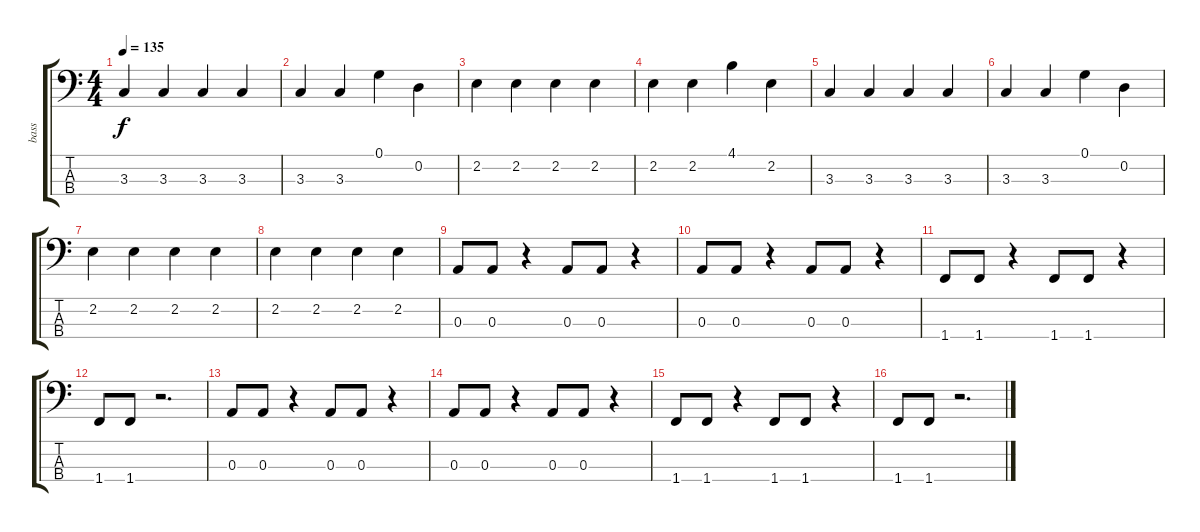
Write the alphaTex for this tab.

\track ("bass" "bass") {instrument slapbass2}
\staff {score tabs}
\tuning (G2 D2 A1 E1) {hide}
\ts (4 4)
\tempo 135
\clef f4
\ks c
3.3.4{dy f} 3.3.4 3.3.4 3.3.4 |
3.3.4 3.3.4 0.1.4 0.2.4 |
2.2.4 2.2.4 2.2.4 2.2.4 |
2.2.4 2.2.4 4.1.4 2.2.4 |
3.3.4 3.3.4 3.3.4 3.3.4 |
3.3.4 3.3.4 0.1.4 0.2.4 |
2.2.4 2.2.4 2.2.4 2.2.4 |
2.2.4 2.2.4 2.2.4 2.2.4 |
0.3.8 0.3.8 r.4 0.3.8 0.3.8 r.4 |
0.3.8 0.3.8 r.4 0.3.8 0.3.8 r.4 |
1.4.8 1.4.8 r.4 1.4.8 1.4.8 r.4 |
1.4.8 1.4.8 r.2{d} |
0.3.8 0.3.8 r.4 0.3.8 0.3.8 r.4 |
0.3.8 0.3.8 r.4 0.3.8 0.3.8 r.4 |
1.4.8 1.4.8 r.4 1.4.8 1.4.8 r.4 |
1.4.8 1.4.8 r.2{d}
